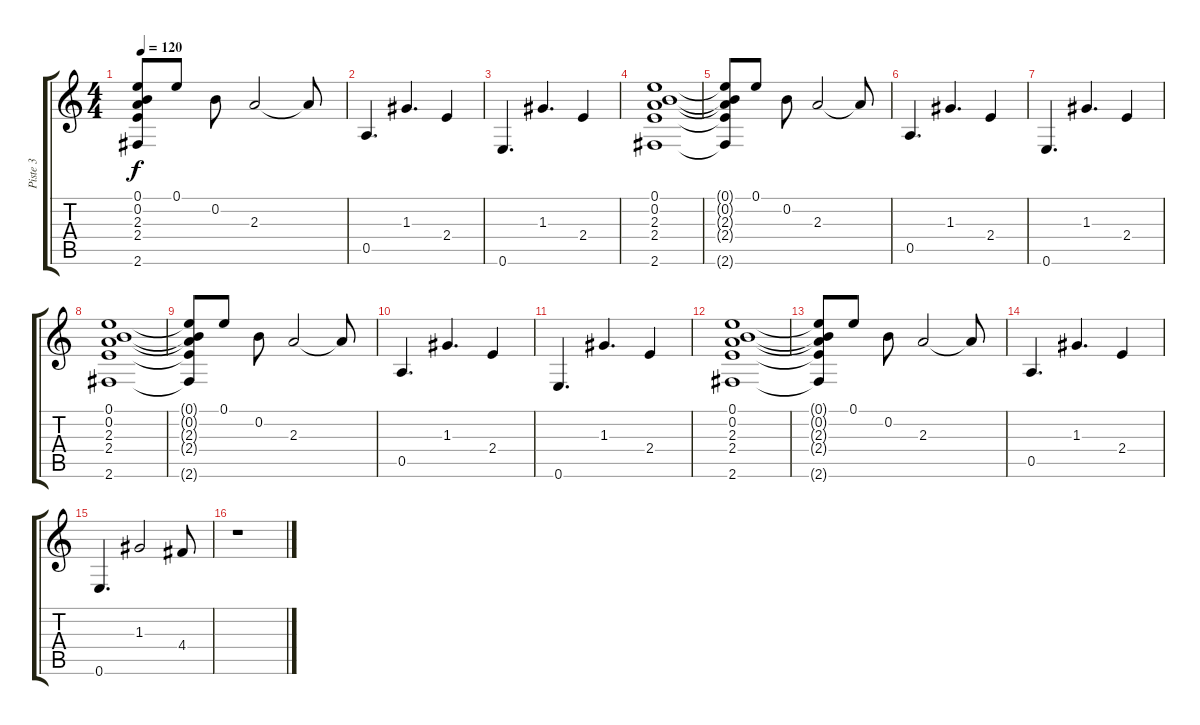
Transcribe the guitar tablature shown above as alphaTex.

\track ("Piste 3" "Piste 3") {instrument distortionguitar}
\staff {score tabs}
\tuning (E4 B3 G3 D3 A2 E2) {hide}
\ts (4 4)
\tempo 120
\clef g2
\ks c
(0.1{t} 0.2{t} 2.3{t} 2.4{t} 2.6{t}).8{dy f} 0.1.8 0.2.8 2.3.2 2.3{t}.8 |
0.5.4{d} 1.3.4{d} 2.4.4 |
0.6.4{d} 1.3.4{d} 2.4.4 |
(0.1 0.2 2.3 2.4 2.6).1 |
(0.1{t} 0.2{t} 2.3{t} 2.4{t} 2.6{t}).8 0.1.8 0.2.8 2.3.2 2.3{t}.8 |
0.5.4{d} 1.3.4{d} 2.4.4 |
0.6.4{d} 1.3.4{d} 2.4.4 |
(0.1 0.2 2.3 2.4 2.6).1 |
(0.1{t} 0.2{t} 2.3{t} 2.4{t} 2.6{t}).8 0.1.8 0.2.8 2.3.2 2.3{t}.8 |
0.5.4{d} 1.3.4{d} 2.4.4 |
0.6.4{d} 1.3.4{d} 2.4.4 |
(0.1 0.2 2.3 2.4 2.6).1 |
(0.1{t} 0.2{t} 2.3{t} 2.4{t} 2.6{t}).8 0.1.8 0.2.8 2.3.2 2.3{t}.8 |
0.5.4{d} 1.3.4{d} 2.4.4 |
0.6.4{d} 1.3.2 4.4.8 |
r.1
